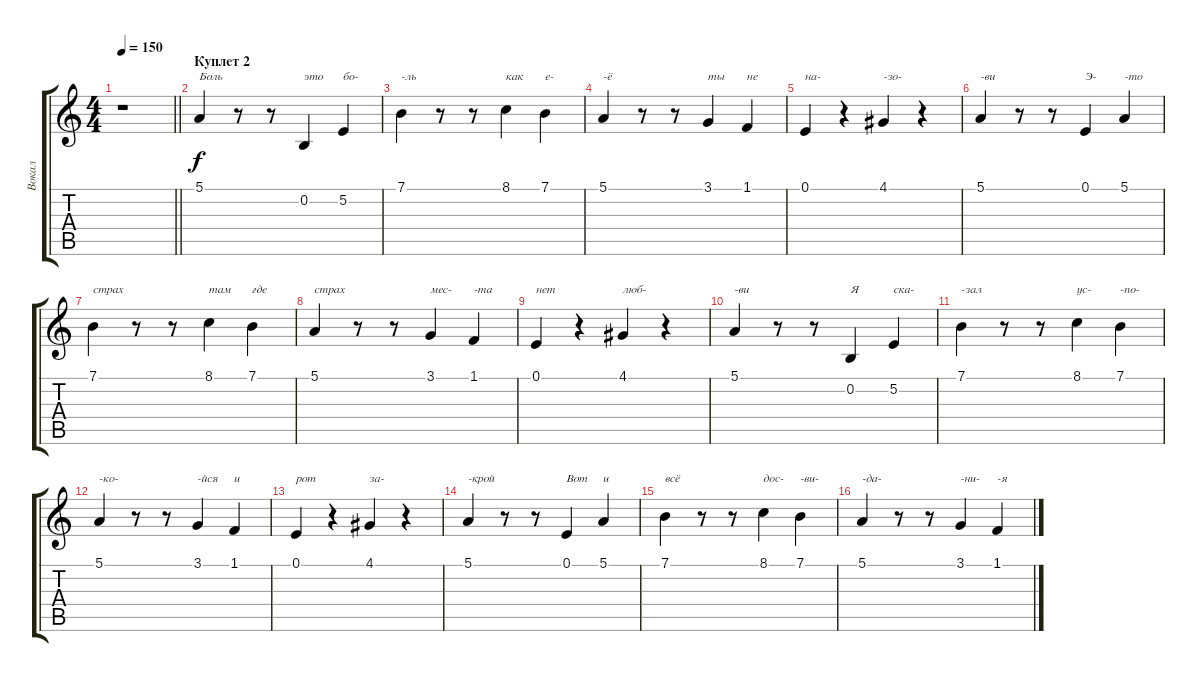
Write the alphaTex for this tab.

\track ("Вокал" "Вокал") {mute instrument acousticgrandpiano}
\staff {score tabs}
\tuning (E4 B3 G3 D3 A2 E2) {hide}
\ts (4 4)
\tempo 150
\clef g2
\barLineRight lightlight
\ks c
r.1{dy f} |
\section ("" "Куплет 2")
5.1.4{txt "Боль"} r.8 r.8 0.2.4{txt "это"} 5.2.4{txt "бо-"} |
7.1.4{txt "-ль"} r.8 r.8 8.1.4{txt "как"} 7.1.4{txt "е-"} |
5.1.4{txt "-ё"} r.8 r.8 3.1.4{txt "ты"} 1.1.4{txt "не"} |
0.1.4{txt "на-"} r.4 4.1.4{txt "-зо-"} r.4 |
5.1.4{txt "-ви"} r.8 r.8 0.1.4{txt "Э-"} 5.1.4{txt "-то"} |
7.1.4{txt "страх"} r.8 r.8 8.1.4{txt "там"} 7.1.4{txt "где"} |
5.1.4{txt "страх"} r.8 r.8 3.1.4{txt "мес-"} 1.1.4{txt "-та"} |
0.1.4{txt "нет"} r.4 4.1.4{txt "люб-"} r.4 |
5.1.4{txt "-ви"} r.8 r.8 0.2.4{txt "Я"} 5.2.4{txt "ска-"} |
7.1.4{txt "-зал"} r.8 r.8 8.1.4{txt "ус-"} 7.1.4{txt "-по-"} |
5.1.4{txt "-ко-"} r.8 r.8 3.1.4{txt "-йся"} 1.1.4{txt "и"} |
0.1.4{txt "рот"} r.4 4.1.4{txt "за-"} r.4 |
5.1.4{txt "-крой"} r.8 r.8 0.1.4{txt "Вот"} 5.1.4{txt "и"} |
7.1.4{txt "всё"} r.8 r.8 8.1.4{txt "дос-"} 7.1.4{txt "-ви-"} |
5.1.4{txt "-да-"} r.8 r.8 3.1.4{txt "-ни-"} 1.1.4{txt "-я"}
